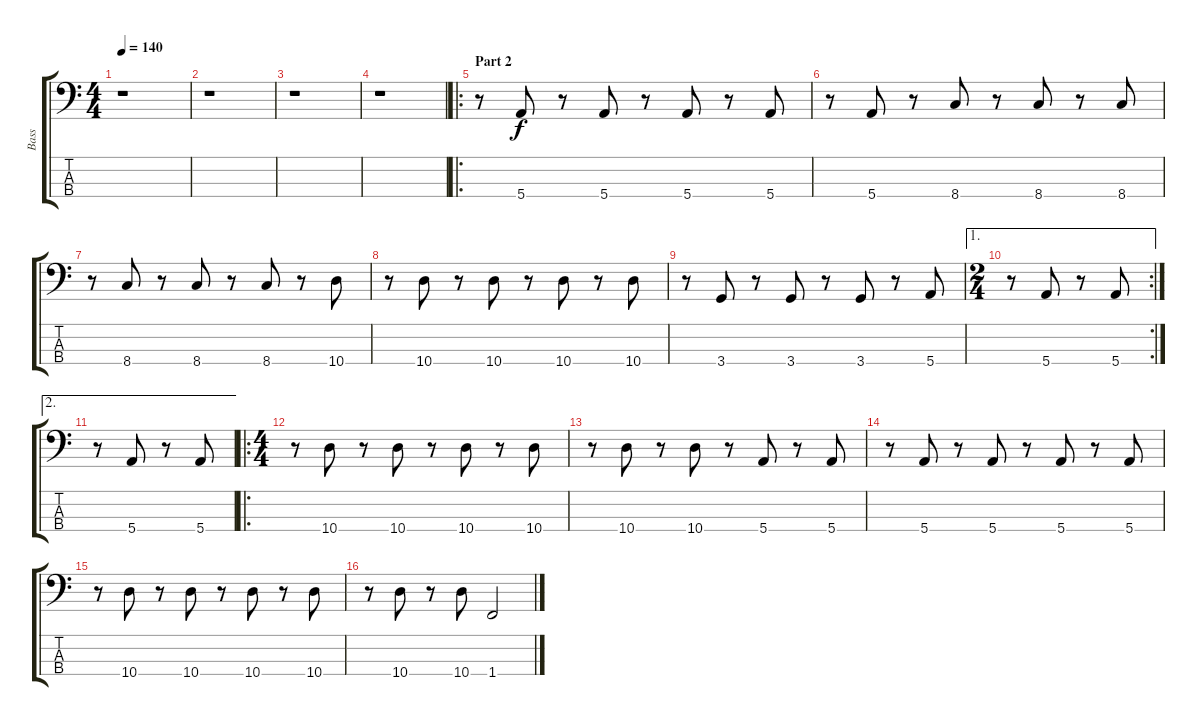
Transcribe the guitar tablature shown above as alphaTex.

\track ("Bass" "Bass") {instrument electricbassfinger}
\staff {score tabs}
\tuning (G2 D2 A1 E1) {hide}
\ts (4 4)
\tempo 140
\clef f4
\ks c
r.1{dy f} |
r.1 |
r.1 |
r.1 |
\ro
\section ("" "Part 2")
r.8{volume 15} 5.4.8 r.8 5.4.8 r.8 5.4.8 r.8 5.4.8 |
r.8 5.4.8 r.8 8.4.8 r.8 8.4.8 r.8 8.4.8 |
r.8 8.4.8 r.8 8.4.8 r.8 8.4.8 r.8 10.4.8 |
r.8 10.4.8 r.8 10.4.8 r.8 10.4.8 r.8 10.4.8 |
r.8 3.4.8 r.8 3.4.8 r.8 3.4.8 r.8 5.4.8 |
\ae 1
\rc 2
\ts (2 4)
r.8 5.4.8 r.8 5.4.8 |
\ae 2
r.8 5.4.8 r.8 5.4.8 |
\ro
\ts (4 4)
r.8 10.4.8 r.8 10.4.8 r.8 10.4.8 r.8 10.4.8 |
r.8 10.4.8 r.8 10.4.8 r.8 5.4.8 r.8 5.4.8 |
r.8 5.4.8 r.8 5.4.8 r.8 5.4.8 r.8 5.4.8 |
r.8 10.4.8 r.8 10.4.8 r.8 10.4.8 r.8 10.4.8 |
r.8 10.4.8 r.8 10.4.8 1.4.2
